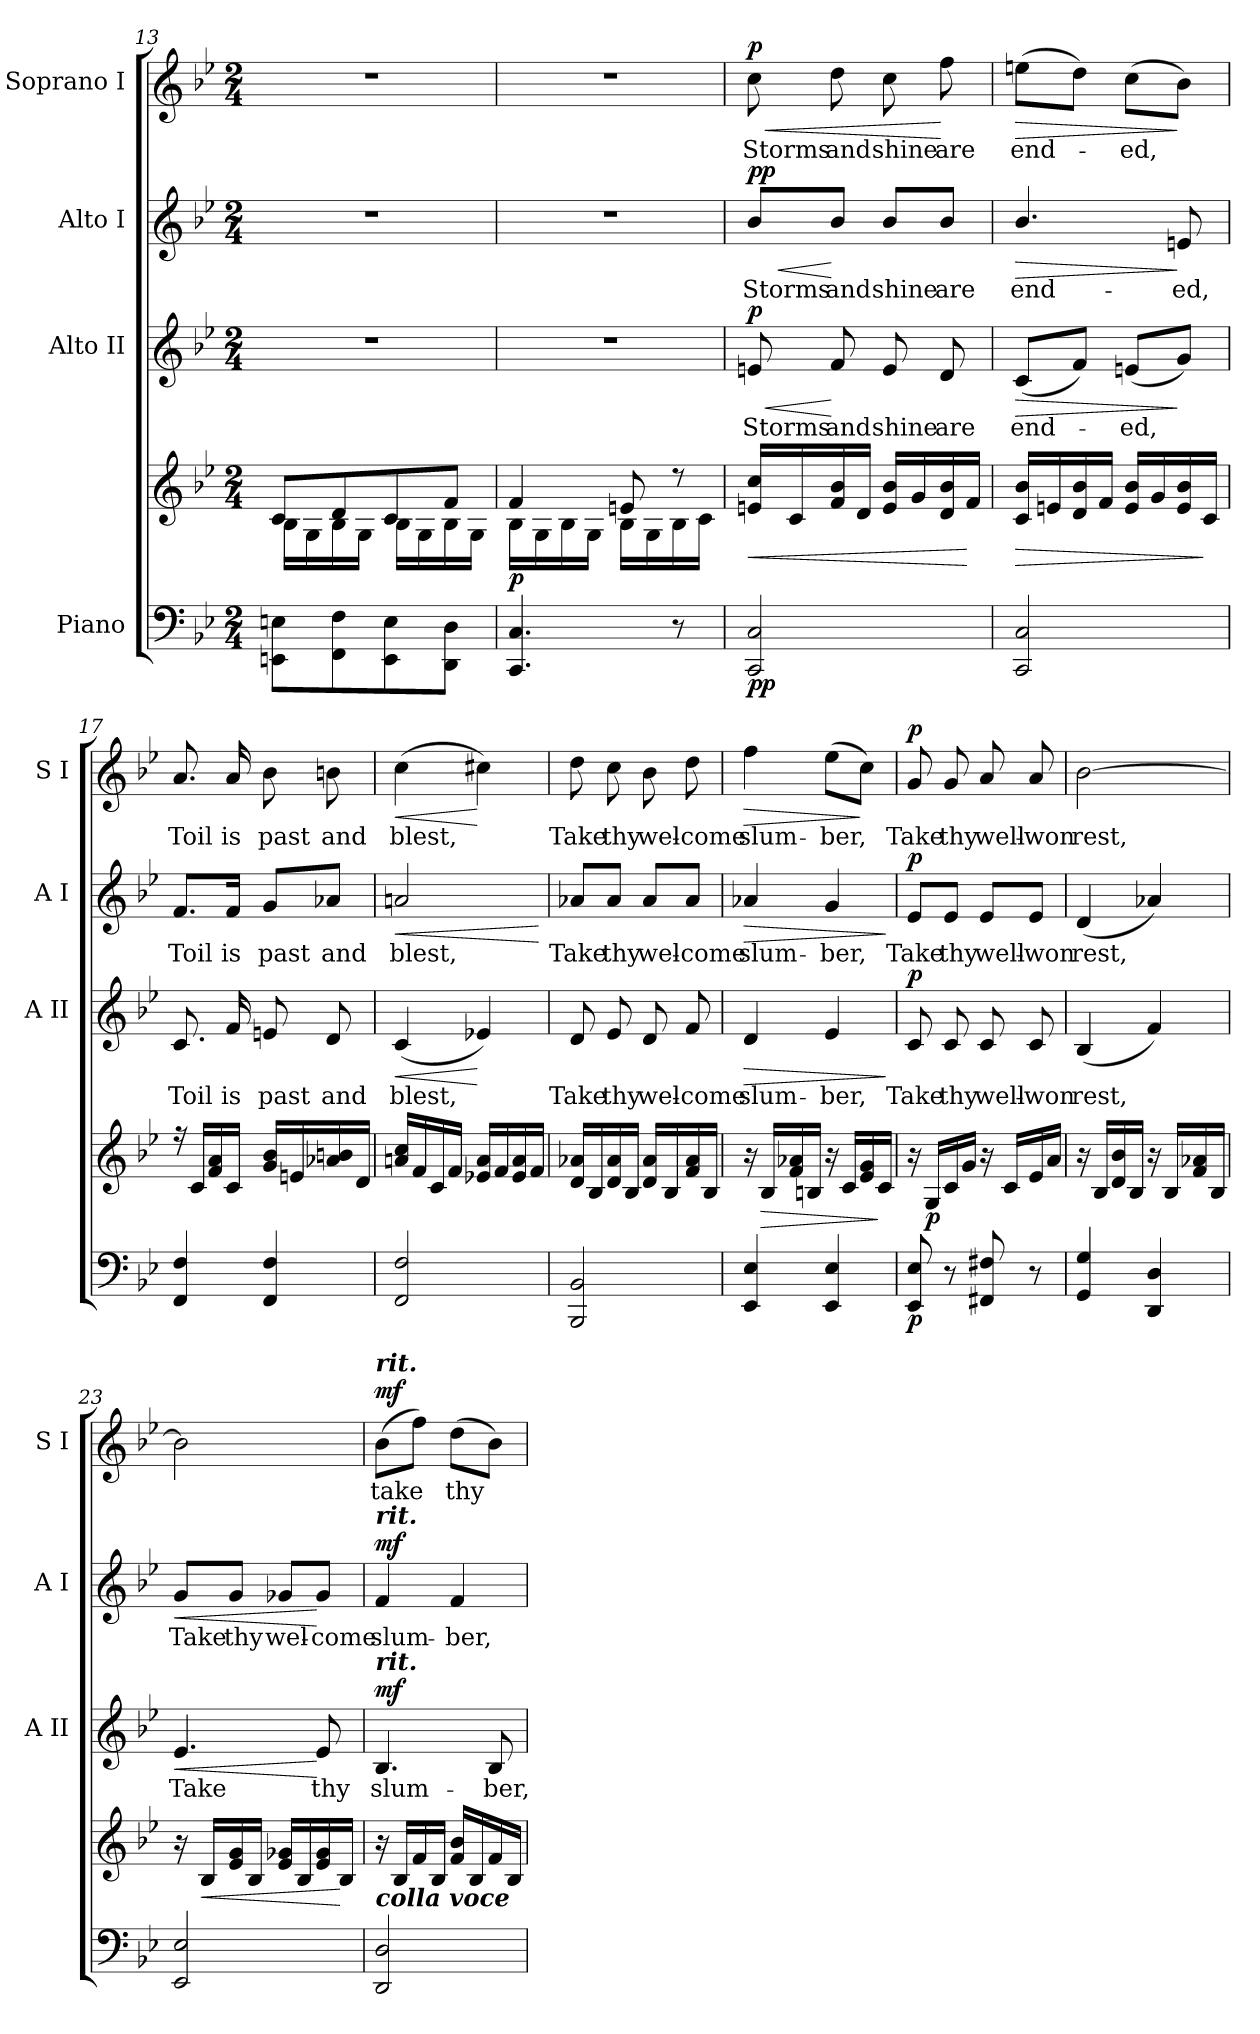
**kern	**kern	**dynam	**kern	**text	**dynam	**kern	**text	**dynam	**kern	**text	**dynam
*part4	*part4	*part4	*part3	*part3	*part3	*part2	*part2	*part2	*part1	*part1	*part1
*staff5	*staff4	*staff4/5	*staff3	*staff3	*staff3	*staff2	*staff2	*staff2	*staff1	*staff1	*staff1
*I"Piano	*	*	*I"Alto II	*	*	*I"Alto I	*	*	*I"Soprano I	*	*
*	*	*	*I'A II	*	*	*I'A I	*	*	*I'S I	*	*
!!LO:LB:g=z
*clefF4	*clefG2	*	*clefG2	*	*	*clefG2	*	*	*clefG2	*	*
*k[b-e-]	*k[b-e-]	*	*k[b-e-]	*	*	*k[b-e-]	*	*	*k[b-e-]	*	*
*B-:	*B-:	*	*B-:	*	*	*B-:	*	*	*B-:	*	*
*M2/4	*M2/4	*	*M2/4	*	*	*M2/4	*	*	*M2/4	*	*
=13	=13	=13	=13	=13	=13	=13	=13	=13	=13	=13	=13
*	*^	*	*	*	*	*	*	*	*	*	*
!	!	!	!LO:DY:b=2	!LO:N:vis=1	!	!	!LO:N:vis=1	!	!	!LO:N:vis=1	!	!
!	!	!	!LO:DY:n=1:b	!	!	!	!	!	!	!	!	!
!	!	!	!LO:DY:n=2:b	!	!	!	!	!	!	!	!	!
8EEn/ 8En/L	8cL	16B-\LL	p mp mp	2r	.	.	2r	.	.	2r	.	.
.	.	16G\	.	.	.	.	.	.	.	.	.	.
8FF\ 8F\	8d	16B-\	.	.	.	.	.	.	.	.	.	.
.	.	16G\JJ	.	.	.	.	.	.	.	.	.	.
8EE\ 8E\	8c	16B-\LL	.	.	.	.	.	.	.	.	.	.
.	.	16G\	.	.	.	.	.	.	.	.	.	.
8DD\ 8D\J	8fJ	16B-\	.	.	.	.	.	.	.	.	.	.
.	.	16G\JJ	.	.	.	.	.	.	.	.	.	.
=14	=14	=14	=14	=14	=14	=14	=14	=14	=14	=14	=14	=14
!	!	!	!LO:DY:b	!LO:N:vis=1	!	!	!LO:N:vis=1	!	!	!LO:N:vis=1	!	!
4.CC 4.C	4f	16B-\LL	p	2r	.	.	2r	.	.	2r	.	.
.	.	16G\	.	.	.	.	.	.	.	.	.	.
.	.	16B-\	.	.	.	.	.	.	.	.	.	.
.	.	16G\JJ	.	.	.	.	.	.	.	.	.	.
.	8en	16B-\LL	.	.	.	.	.	.	.	.	.	.
.	.	16G\	.	.	.	.	.	.	.	.	.	.
8r	8r	16B-\	.	.	.	.	.	.	.	.	.	.
.	.	16c\JJ	.	.	.	.	.	.	.	.	.	.
=15	=15	=15	=15	=15	=15	=15	=15	=15	=15	=15	=15	=15
!	!	!	!LO:HP:b	!	!LO:LY:b	!LO:HP:b	!	!LO:LY:b	!LO:HP:b	!	!LO:LY:b	!LO:HP:b
!	!	!	!LO:DY:n=1:b=2	!	!	!	!	!	!	!	!	!
!	!	!	!LO:DY:n=2:b	!	!	!LO:DY:n=1:b	!	!	!LO:DY:n=1:b	!	!	!
!	!	!	!	!	!	!	!	!	!LO:DY:n=2:b	!	!	!LO:DY:n=1:b
2CC 2C	16en 16ccLL	2ryy	< p p	8en	Storms	< p	8b-/L	Storms	< p p	8cc	Storms	< p
.	16c	.	.	.	.	.	.	.	.	.	.	.
!	!	!	!	!	!LO:LY:b	!	!	!LO:LY:b	!	!	!LO:LY:b	!
.	16f 16b-	.	.	8f	and	[	8b-/J	and	[	8dd	and	.
.	16dJJ	.	.	.	.	.	.	.	.	.	.	.
!	!	!	!	!	!LO:LY:b	!	!	!LO:LY:b	!	!	!LO:LY:b	!
.	16e 16b-LL	.	.	8e	shine	.	8b-/L	shine	.	8cc	shine	.
.	16g	.	.	.	.	.	.	.	.	.	.	.
!	!	!	!	!	!LO:LY:b	!	!	!LO:LY:b	!	!	!LO:LY:b	!
.	16d 16b-	.	.	8d	are	.	8b-/J	are	.	8ff	are	[
.	16fJJ	.	[	.	.	.	.	.	.	.	.	.
=16	=16	=16	=16	=16	=16	=16	=16	=16	=16	=16	=16	=16
!	!	!	!LO:HP:b	!	!LO:LY:b	!LO:HP:b	!	!LO:LY:b	!LO:HP:b	!	!LO:LY:b	!LO:HP:b
2CC 2C	16c 16b-LL	2ryy	>	(<8cL	end-	>	4.b-/	end-	>	(>8eenL	end-	>
.	16en	.	.	.	.	.	.	.	.	.	.	.
.	16d 16b-	.	.	8fJ)	.	.	.	.	.	8ddJ)	.	.
.	16fJJ	.	.	.	.	.	.	.	.	.	.	.
!	!	!	!	!	!LO:LY:b	!	!	!	!	!	!LO:LY:b	!
.	16e 16b-LL	.	.	(<8enL	ed,	.	.	.	.	(>8ccL	ed,	.
.	16g	.	.	.	.	.	.	.	.	.	.	.
!	!	!	!	!	!	!	!	!LO:LY:b	!	!	!	!
.	16e 16b-	.	.	8gJ)	.	]	8en	-ed,	]	8b-J)	.	]
.	16cJJ	.	]	.	.	.	.	.	.	.	.	.
=17	=17	=17	=17	=17	=17	=17	=17	=17	=17	=17	=17	=17
!	!	!	!	!	!LO:LY:b	!	!	!LO:LY:b	!	!	!LO:LY:b	!
4FF 4F	16r	2ryy	.	8.c	Toil	.	8.f/L	Toil	.	8.a	Toil	.
.	16cLL	.	.	.	.	.	.	.	.	.	.	.
.	16f 16a	.	.	.	.	.	.	.	.	.	.	.
!	!	!	!	!	!LO:LY:b	!	!	!LO:LY:b	!	!	!LO:LY:b	!
.	16cJJ	.	.	16f	is	.	16f/Jk	is	.	16a	is	.
!	!	!	!	!	!LO:LY:b	!	!	!LO:LY:b	!	!	!LO:LY:b	!
4FF 4F	16g 16b-LL	.	.	8en	past	.	8g/L	past	.	8b-	past	.
.	16en	.	.	.	.	.	.	.	.	.	.	.
!	!	!	!	!	!LO:LY:b	!	!	!LO:LY:b	!	!	!LO:LY:b	!
.	16a-X 16bn	.	.	8d	and	.	8a-X/J	and	.	8bn	and	.
.	16dJJ	.	.	.	.	.	.	.	.	.	.	.
=18	=18	=18	=18	=18	=18	=18	=18	=18	=18	=18	=18	=18
!	!	!LO:N:vis=1	!LO:HP:b	!	!LO:LY:b	!LO:HP:b	!	!LO:LY:b	!LO:HP:b	!	!LO:LY:b	!LO:HP:b
2FF 2F	16an 16ccLL	2ryy	<	(<4c	blest,	<	2an	blest,	<	(>4cc	blest,	<
.	16f	.	.	.	.	.	.	.	.	.	.	.
.	16c	.	.	.	.	.	.	.	.	.	.	.
.	16fJJ	.	.	.	.	.	.	.	.	.	.	.
.	16e-X 16aLL	.	.	4e-X)	.	[	.	.	.	4cc#X)	.	[
.	16f	.	.	.	.	.	.	.	.	.	.	.
.	16e- 16a	.	[	.	.	.	.	.	.	.	.	.
.	16fJJ	.	.	.	.	.	.	.	.	.	.	.
*	*v	*v	*	*	*	*	*	*	*	*	*	*
.	.	.	.	.	.	.	.	[	.	.	.
!!LO:LB:g=z
=19	=19	=19	=19	=19	=19	=19	=19	=19	=19	=19	=19
!	!	!	!	!LO:LY:b	!	!	!LO:LY:b	!	!	!LO:LY:b	!
2BBB- 2BB-	16d 16a-XLL	.	8d	Take	.	8a-X/L	Take	.	8dd	Take	.
.	16B-	.	.	.	.	.	.	.	.	.	.
!	!	!	!	!LO:LY:b	!	!	!LO:LY:b	!	!	!LO:LY:b	!
.	16d 16a-	.	8e-	thy	.	8a-/J	thy	.	8cc	thy	.
.	16B-JJ	.	.	.	.	.	.	.	.	.	.
!	!	!	!	!LO:LY:b	!	!	!LO:LY:b	!	!	!LO:LY:b	!
.	16d 16a-LL	.	8d	wel-	.	8a-/L	wel-	.	8b-	wel-	.
.	16B-	.	.	.	.	.	.	.	.	.	.
!	!	!	!	!LO:LY:b	!	!	!LO:LY:b	!	!	!LO:LY:b	!
.	16f 16a-	.	8f	-come	.	8a-/J	-come	.	8dd	-come	.
.	16B-JJ	.	.	.	.	.	.	.	.	.	.
=20	=20	=20	=20	=20	=20	=20	=20	=20	=20	=20	=20
!	!	!	!	!LO:LY:b	!LO:HP:b	!	!LO:LY:b	!LO:HP:b	!	!LO:LY:b	!LO:HP:b
4EE- 4E-	16r	.	4d	slum-	>	4a-X	slum-	>	4ff	slum-	>
!	!	!LO:HP:b	!	!	!	!	!	!	!	!	!
.	16B-LL	>	.	.	.	.	.	.	.	.	.
.	16f 16a-X	.	.	.	.	.	.	.	.	.	.
.	16BnJJ	.	.	.	.	.	.	.	.	.	.
!	!	!	!	!LO:LY:b	!	!	!LO:LY:b	!	!	!LO:LY:b	!
4EE- 4E-	16r	.	4e-	-ber,	.	4g	-ber,	.	(>8ee-L	-ber,	.
.	16cLL	.	.	.	.	.	.	.	.	.	.
.	16e- 16g	.	.	.	.	.	.	.	8ccJ)	.	]
.	16cJJ	]	.	.	.	.	.	.	.	.	.
.	.	.	.	.	]	.	.	]	.	.	.
=21	=21	=21	=21	=21	=21	=21	=21	=21	=21	=21	=21
!	!	!LO:DY:b=2	!	!LO:LY:b	!LO:DY:b	!	!LO:LY:b	!LO:DY:b	!	!LO:LY:b	!LO:DY:b
8EE- 8E-	16r	p	8c	Take	p	8e-/L	Take	p	8g	Take	p
!	!	!LO:DY:b	!	!	!	!	!	!	!	!	!
.	16GLL	p	.	.	.	.	.	.	.	.	.
!	!	!	!	!LO:LY:b	!	!	!LO:LY:b	!	!	!LO:LY:b	!
8r	16c	.	8c	thy	.	8e-/J	thy	.	8g	thy	.
.	16gJJ	.	.	.	.	.	.	.	.	.	.
!	!	!	!	!LO:LY:b	!	!	!LO:LY:b	!	!	!LO:LY:b	!
8FF#X 8F#X	16r	.	8c	well-	.	8e-/L	well-	.	8a	well-	.
.	16cLL	.	.	.	.	.	.	.	.	.	.
!	!	!	!	!LO:LY:b	!	!	!LO:LY:b	!	!	!LO:LY:b	!
8r	16e-	.	8c	-won	.	8e-/J	-won	.	8a	-won	.
.	16aJJ	.	.	.	.	.	.	.	.	.	.
=22	=22	=22	=22	=22	=22	=22	=22	=22	=22	=22	=22
!	!	!	!	!LO:LY:b	!	!	!LO:LY:b	!	!	!LO:LY:b	!
4GG 4G	16r	.	(<4B-	rest,	.	(<4d	rest,	.	[2b-	rest,	.
.	16B-LL	.	.	.	.	.	.	.	.	.	.
.	16d 16b-	.	.	.	.	.	.	.	.	.	.
.	16B-JJ	.	.	.	.	.	.	.	.	.	.
4DD 4D	16r	.	4f)	.	.	4a-X)	.	.	.	.	.
.	16B-LL	.	.	.	.	.	.	.	.	.	.
.	16f 16a-X	.	.	.	.	.	.	.	.	.	.
.	16B-JJ	.	.	.	.	.	.	.	.	.	.
=23	=23	=23	=23	=23	=23	=23	=23	=23	=23	=23	=23
!	!	!	!	!LO:LY:b	!LO:HP:b	!	!LO:LY:b	!LO:HP:b	!	!	!
2EE- 2E-	16r	.	4.e-	Take	<	8g/L	Take	<	2b-]	.	.
!	!	!LO:HP:b	!	!	!	!	!	!	!	!	!
.	16B-LL	<	.	.	.	.	.	.	.	.	.
!	!	!	!	!	!	!	!LO:LY:b	!	!	!	!
.	16e- 16g	.	.	.	.	8g/J	thy	.	.	.	.
.	16B-JJ	.	.	.	.	.	.	.	.	.	.
!	!	!	!	!	!	!	!LO:LY:b	!	!	!	!
.	16e- 16g-XLL	.	.	.	.	8g-X/L	wel-	.	.	.	.
.	16B-	.	.	.	.	.	.	.	.	.	.
!	!	!	!	!LO:LY:b	!	!	!LO:LY:b	!	!	!	!
.	16e- 16g-	.	8e-	thy	[	8g-/J	-come	[	.	.	.
.	16B-JJ	[	.	.	.	.	.	.	.	.	.
=24	=24	=24	=24	=24	=24	=24	=24	=24	=24	=24	=24
!	!	!	!	!	!	!	!	!	!LO:TX:a:Bi:t=rit.	!	!
!	!	!	!	!	!	!LO:TX:a:Bi:t=rit.	!	!	!	!	!
!	!	!	!LO:TX:a:Bi:t=rit.	!	!	!	!	!	!	!	!
!LO:TX:a:Bi:t=colla voce	!	!	!	!	!	!	!	!	!	!	!
!	!	!	!	!LO:LY:b	!LO:DY:b	!	!LO:LY:b	!LO:DY:b	!	!LO:LY:b	!LO:DY:b
2DD 2D	16r	.	4.B-	slum-	mf	4f	slum-	mf	(>8b-L	take	mf
.	16B-LL	.	.	.	.	.	.	.	.	.	.
.	16f	.	.	.	.	.	.	.	8ffJ)	.	.
.	16B-JJ	.	.	.	.	.	.	.	.	.	.
!	!	!	!	!	!	!	!LO:LY:b	!	!	!LO:LY:b	!
.	16f 16b-LL	.	.	.	.	4f	-ber,	.	(>8ddL	thy	.
.	16B-	.	.	.	.	.	.	.	.	.	.
!	!	!	!	!LO:LY:b	!	!	!	!	!	!	!
.	16f	.	8B-	-ber,	.	.	.	.	8b-J)	.	.
.	16B-JJ	.	.	.	.	.	.	.	.	.	.
=	=	=	=	=	=	=	=	=	=	=	=
*-	*-	*-	*-	*-	*-	*-	*-	*-	*-	*-	*-
